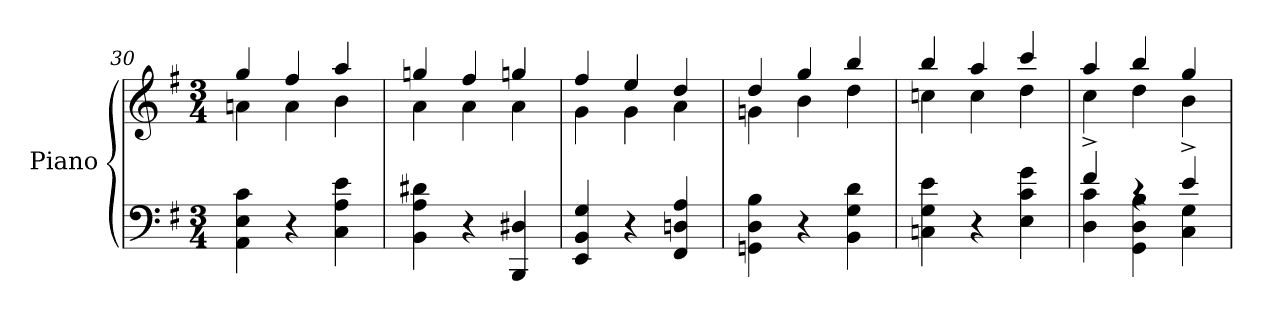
**kern	**kern
*part1	*part1
*staff2	*staff1
*I"Piano	*
*I'Pno.	*
*clefF4	*clefG2
*k[f#]	*k[f#]
*M3/4	*M3/4
=30	=30
*	*^
4AA\ 4E\ 4c\	4gg/	4an\
4r	4ff#/	4a\
4C\ 4A\ 4e\	4aa/	4b\
=31	=31	=31
4BB\ 4A\ 4d#X\	4ggn/	4a\
4r	4ff#/	4a\
4BBB/ 4D#X/	4ggn/	4a\
=32	=32	=32
4EE/ 4BB/ 4G/	4ff#/	4g\
4r	4ee/	4g\
4FF#/ 4Dn/ 4A/	4dd/	4a\
=33	=33	=33
4GGn\ 4D\ 4B\	4dd/	4gn\
4r	4gg/	4b\
4BB\ 4G\ 4d\	4bb/	4dd\
=34	=34	=34
4Cn\ 4G\ 4e\	4bb/	4ccn\
4r	4aa/	4cc\
4E\ 4c\ 4g\	4ccc/	4dd\
=35	=35	=35
*^	*	*
4f#^/	4D\ 4c\	4aa/	4cc\
4rc	4GG\ 4D\ 4B\	4bb/	4dd\
4e^/	4C\ 4G\	4gg/	4b\
*v	*v	*	*
*	*v	*v
=	=
*-	*-
